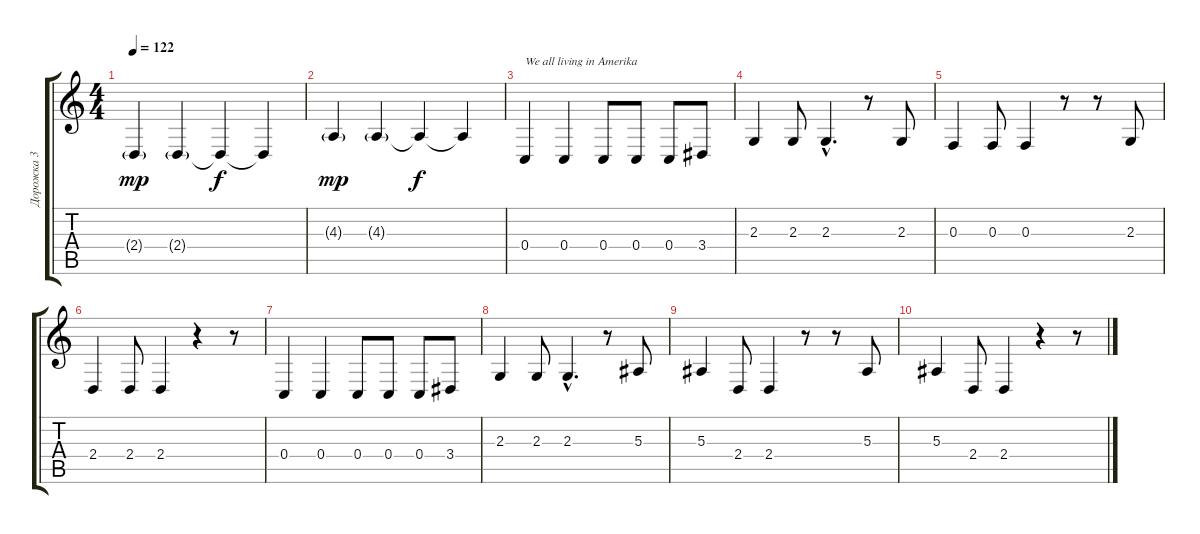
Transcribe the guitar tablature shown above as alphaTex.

\track ("Дорожка 3" "Дорожка 3") {instrument bassoon}
\staff {score tabs}
\tuning (D4 A3 F3 C3 G2 D2) {hide}
\ts (4 4)
\tempo 122
\clef g2
\ks c
2.4{g}.4{dy mp} 2.4{g}.4 2.4{t}.4{dy f} 2.4{t}.4 |
4.3{g}.4{dy mp} 4.3{g}.4 4.3{t}.4{dy f} 4.3{t}.4 |
0.4.4{txt "We all living in Amerika"} 0.4.4 0.4.8 0.4.8 0.4.8 3.4.8 |
2.3.4 2.3.8 2.3{hac}.4{d} r.8 2.3.8 |
0.3.4 0.3.8 0.3.4 r.8 r.8 2.3.8 |
2.4.4 2.4.8 2.4.4 r.4 r.8 |
0.4.4 0.4.4 0.4.8 0.4.8 0.4.8 3.4.8 |
2.3.4 2.3.8 2.3{hac}.4{d} r.8 5.3.8 |
5.3.4 2.4.8 2.4.4 r.8 r.8 5.3.8 |
5.3.4 2.4.8 2.4.4 r.4 r.8
